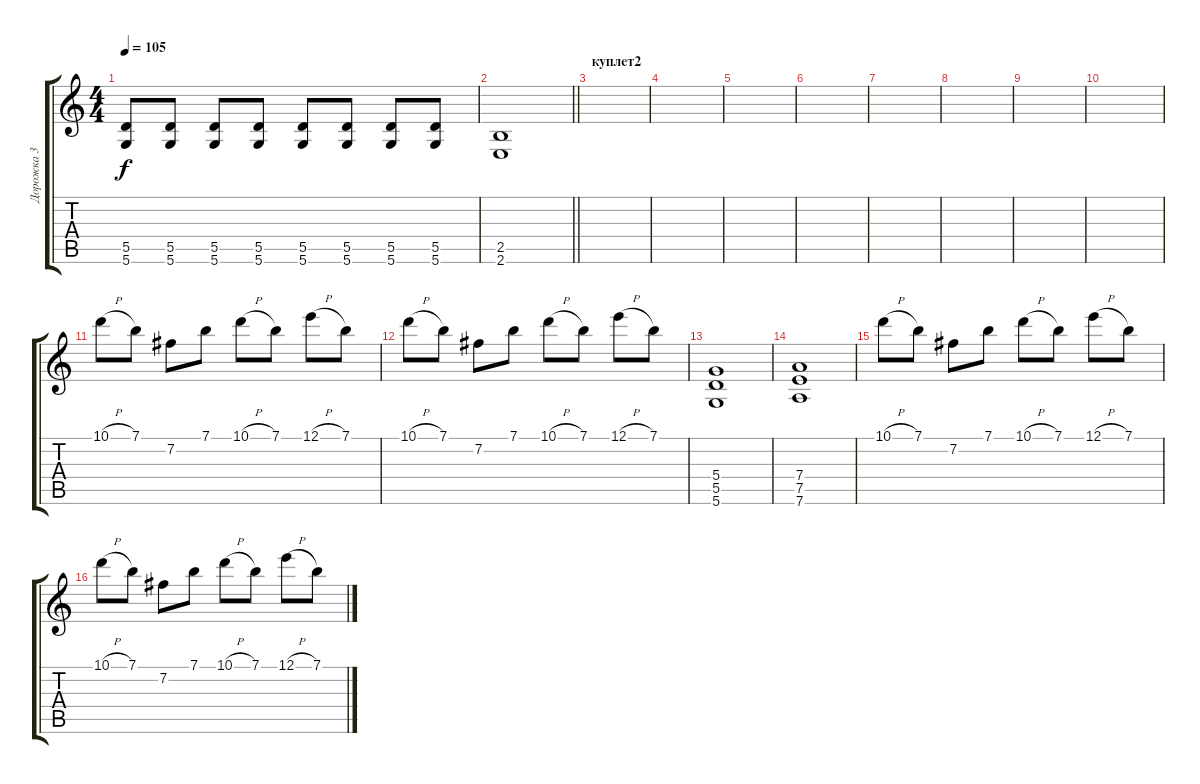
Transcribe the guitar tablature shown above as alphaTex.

\track ("Дорожка 3" "Дорожка 3") {instrument distortionguitar}
\staff {score tabs}
\tuning (E4 B3 G3 D3 A2 D2) {hide}
\ts (4 4)
\tempo 105
\clef g2
\ks c
(5.5 5.6).8{dy f} (5.5 5.6).8 (5.5 5.6).8 (5.5 5.6).8 (5.5 5.6).8 (5.5 5.6).8 (5.5 5.6).8 (5.5 5.6).8 |
\barLineRight lightlight
(2.5 2.6).1 |
\section ("" "куплет2")
|
|
|
|
|
|
|
|
10.1{h}.8{volume 10} 7.1.8 7.2.8 7.1.8 10.1{h}.8 7.1.8 12.1{h}.8 7.1.8 |
10.1{h}.8 7.1.8 7.2.8 7.1.8 10.1{h}.8 7.1.8 12.1{h}.8 7.1.8 |
(5.4 5.5 5.6).1 |
(7.4 7.5 7.6).1 |
10.1{h}.8 7.1.8 7.2.8 7.1.8 10.1{h}.8 7.1.8 12.1{h}.8 7.1.8 |
10.1{h}.8 7.1.8 7.2.8 7.1.8 10.1{h}.8 7.1.8 12.1{h}.8 7.1.8
